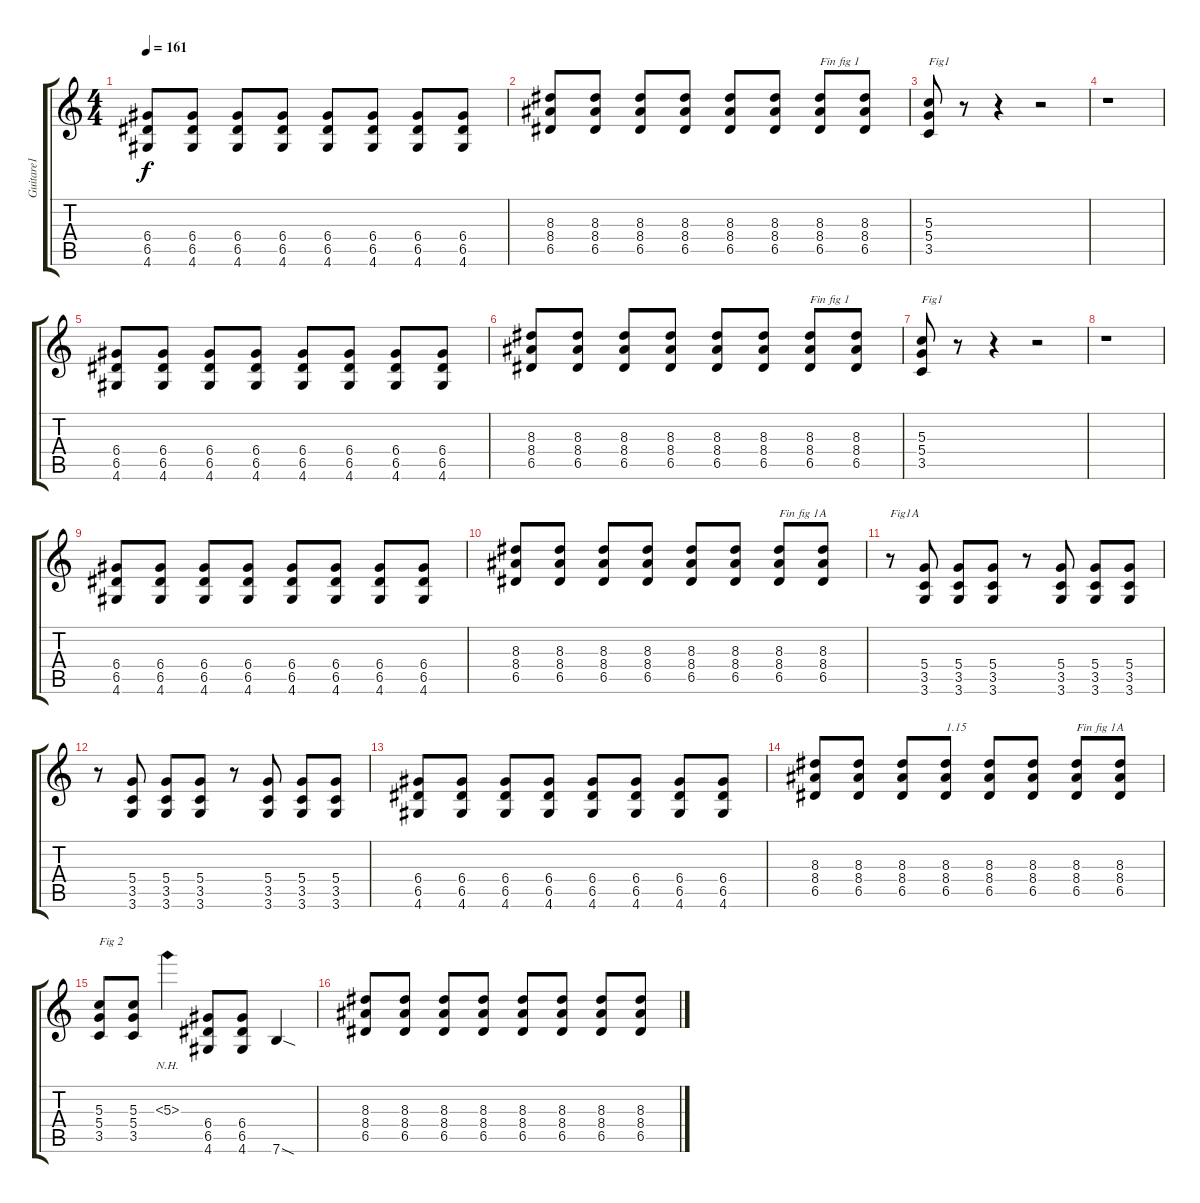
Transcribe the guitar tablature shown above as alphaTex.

\track ("Guitare1 " "Guitare1 ") {instrument overdrivenguitar}
\staff {score tabs}
\tuning (E4 B3 G3 D3 A2 E2) {hide}
\ts (4 4)
\tempo 161
\clef g2
\ks c
(6.4 6.5 4.6).8{dy f} (6.4 6.5 4.6).8 (6.4 6.5 4.6).8 (6.4 6.5 4.6).8 (6.4 6.5 4.6).8 (6.4 6.5 4.6).8 (6.4 6.5 4.6).8 (6.4 6.5 4.6).8 |
(8.3 8.4 6.5).8 (8.3 8.4 6.5).8 (8.3 8.4 6.5).8 (8.3 8.4 6.5).8 (8.3 8.4 6.5).8 (8.3 8.4 6.5).8 (8.3 8.4 6.5).8{txt "Fin fig 1"} (8.3 8.4 6.5).8 |
(5.3 5.4 3.5).8{txt "Fig1"} r.8 r.4 r.2 |
r.1 |
(6.4 6.5 4.6).8 (6.4 6.5 4.6).8 (6.4 6.5 4.6).8 (6.4 6.5 4.6).8 (6.4 6.5 4.6).8 (6.4 6.5 4.6).8 (6.4 6.5 4.6).8 (6.4 6.5 4.6).8 |
(8.3 8.4 6.5).8 (8.3 8.4 6.5).8 (8.3 8.4 6.5).8 (8.3 8.4 6.5).8 (8.3 8.4 6.5).8 (8.3 8.4 6.5).8 (8.3 8.4 6.5).8{txt "Fin fig 1"} (8.3 8.4 6.5).8 |
(5.3 5.4 3.5).8{txt "Fig1"} r.8 r.4 r.2 |
r.1 |
(6.4 6.5 4.6).8 (6.4 6.5 4.6).8 (6.4 6.5 4.6).8 (6.4 6.5 4.6).8 (6.4 6.5 4.6).8 (6.4 6.5 4.6).8 (6.4 6.5 4.6).8 (6.4 6.5 4.6).8 |
(8.3 8.4 6.5).8 (8.3 8.4 6.5).8 (8.3 8.4 6.5).8 (8.3 8.4 6.5).8 (8.3 8.4 6.5).8 (8.3 8.4 6.5).8 (8.3 8.4 6.5).8{txt "Fin fig 1A"} (8.3 8.4 6.5).8 |
r.8{txt "Fig1A"} (5.4 3.5 3.6).8 (5.4 3.5 3.6).8 (5.4 3.5 3.6).8 r.8 (5.4 3.5 3.6).8 (5.4 3.5 3.6).8 (5.4 3.5 3.6).8 |
r.8 (5.4 3.5 3.6).8 (5.4 3.5 3.6).8 (5.4 3.5 3.6).8 r.8 (5.4 3.5 3.6).8 (5.4 3.5 3.6).8 (5.4 3.5 3.6).8 |
(6.4 6.5 4.6).8 (6.4 6.5 4.6).8 (6.4 6.5 4.6).8 (6.4 6.5 4.6).8 (6.4 6.5 4.6).8 (6.4 6.5 4.6).8 (6.4 6.5 4.6).8 (6.4 6.5 4.6).8 |
(8.3 8.4 6.5).8 (8.3 8.4 6.5).8 (8.3 8.4 6.5).8 (8.3 8.4 6.5).8{txt "1.15"} (8.3 8.4 6.5).8 (8.3 8.4 6.5).8 (8.3 8.4 6.5).8{txt "Fin fig 1A"} (8.3 8.4 6.5).8 |
(5.3 5.4 3.5).8{txt "Fig 2"} (5.3 5.4 3.5).8 5.3{nh}.4 (6.4 6.5 4.6).8 (6.4 6.5 4.6).8 7.6{sod}.4 |
(8.3 8.4 6.5).8 (8.3 8.4 6.5).8 (8.3 8.4 6.5).8 (8.3 8.4 6.5).8 (8.3 8.4 6.5).8 (8.3 8.4 6.5).8 (8.3 8.4 6.5).8 (8.3 8.4 6.5).8
